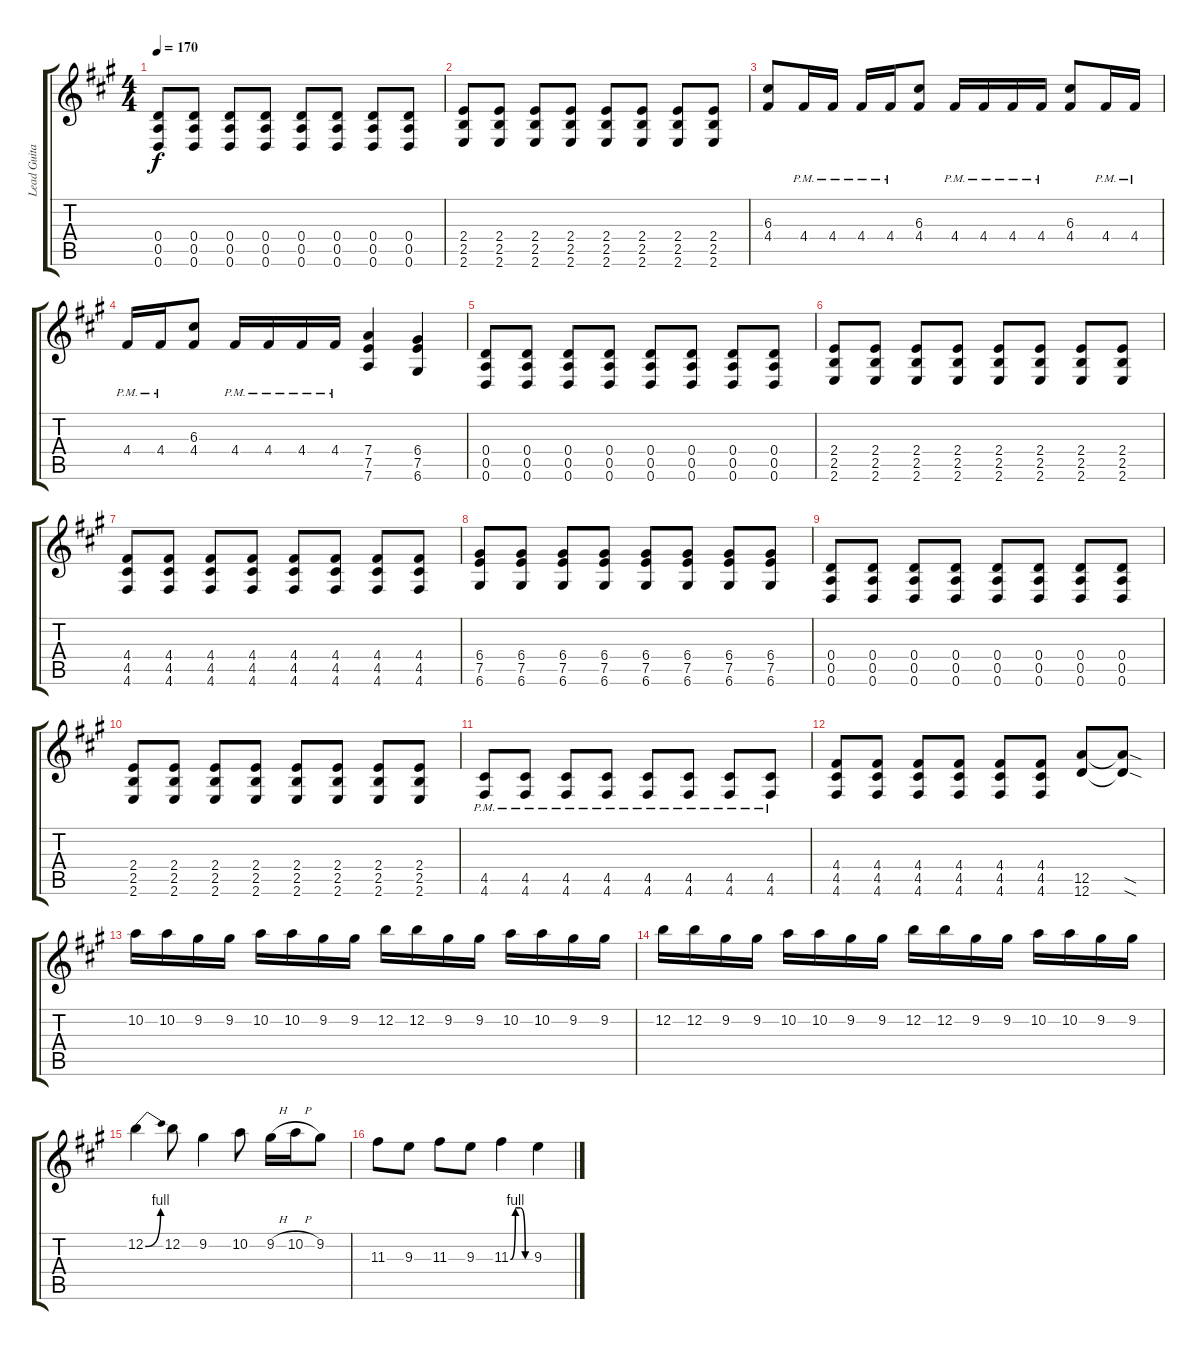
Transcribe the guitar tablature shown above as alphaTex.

\track ("Lead Guitar" "Lead Guita") {instrument distortionguitar}
\staff {score tabs}
\tuning (E4 B3 G3 D3 A2 D2) {hide}
\ts (4 4)
\tempo 170
\clef g2
\ks a
(0.4 0.5 0.6).8{dy f} (0.4 0.5 0.6).8 (0.4 0.5 0.6).8 (0.4 0.5 0.6).8 (0.4 0.5 0.6).8 (0.4 0.5 0.6).8 (0.4 0.5 0.6).8 (0.4 0.5 0.6).8 |
(2.4 2.5 2.6).8 (2.4 2.5 2.6).8 (2.4 2.5 2.6).8 (2.4 2.5 2.6).8 (2.4 2.5 2.6).8 (2.4 2.5 2.6).8 (2.4 2.5 2.6).8 (2.4 2.5 2.6).8 |
(6.3 4.4).8 4.4{pm}.16 4.4{pm}.16 4.4{pm}.16 4.4{pm}.16 (6.3 4.4).8 4.4{pm}.16 4.4{pm}.16 4.4{pm}.16 4.4{pm}.16 (6.3 4.4).8 4.4{pm}.16 4.4{pm}.16 |
4.4{pm}.16 4.4{pm}.16 (6.3 4.4).8 4.4{pm}.16 4.4{pm}.16 4.4{pm}.16 4.4{pm}.16 (7.4 7.5 7.6).4 (6.4 7.5 6.6).4 |
(0.4 0.5 0.6).8 (0.4 0.5 0.6).8 (0.4 0.5 0.6).8 (0.4 0.5 0.6).8 (0.4 0.5 0.6).8 (0.4 0.5 0.6).8 (0.4 0.5 0.6).8 (0.4 0.5 0.6).8 |
(2.4 2.5 2.6).8 (2.4 2.5 2.6).8 (2.4 2.5 2.6).8 (2.4 2.5 2.6).8 (2.4 2.5 2.6).8 (2.4 2.5 2.6).8 (2.4 2.5 2.6).8 (2.4 2.5 2.6).8 |
(4.4 4.5 4.6).8 (4.4 4.5 4.6).8 (4.4 4.5 4.6).8 (4.4 4.5 4.6).8 (4.4 4.5 4.6).8 (4.4 4.5 4.6).8 (4.4 4.5 4.6).8 (4.4 4.5 4.6).8 |
(6.4 7.5 6.6).8 (6.4 7.5 6.6).8 (6.4 7.5 6.6).8 (6.4 7.5 6.6).8 (6.4 7.5 6.6).8 (6.4 7.5 6.6).8 (6.4 7.5 6.6).8 (6.4 7.5 6.6).8 |
(0.4 0.5 0.6).8 (0.4 0.5 0.6).8 (0.4 0.5 0.6).8 (0.4 0.5 0.6).8 (0.4 0.5 0.6).8 (0.4 0.5 0.6).8 (0.4 0.5 0.6).8 (0.4 0.5 0.6).8 |
(2.4 2.5 2.6).8 (2.4 2.5 2.6).8 (2.4 2.5 2.6).8 (2.4 2.5 2.6).8 (2.4 2.5 2.6).8 (2.4 2.5 2.6).8 (2.4 2.5 2.6).8 (2.4 2.5 2.6).8 |
(4.5{pm} 4.6{pm}).8 (4.5{pm} 4.6{pm}).8 (4.5{pm} 4.6{pm}).8 (4.5{pm} 4.6{pm}).8 (4.5{pm} 4.6{pm}).8 (4.5{pm} 4.6{pm}).8 (4.5{pm} 4.6{pm}).8 (4.5{pm} 4.6{pm}).8 |
(4.4 4.5 4.6).8 (4.4 4.5 4.6).8 (4.4 4.5 4.6).8 (4.4 4.5 4.6).8 (4.4 4.5 4.6).8 (4.4 4.5 4.6).8 (12.5 12.6).8 (12.5{sod t} 12.6{sod t}).8 |
10.2.16 10.2.16 9.2.16 9.2.16 10.2.16 10.2.16 9.2.16 9.2.16 12.2.16 12.2.16 9.2.16 9.2.16 10.2.16 10.2.16 9.2.16 9.2.16 |
12.2.16 12.2.16 9.2.16 9.2.16 10.2.16 10.2.16 9.2.16 9.2.16 12.2.16 12.2.16 9.2.16 9.2.16 10.2.16 10.2.16 9.2.16 9.2.16 |
12.2{be (bend 0 0 60 4)}.4 12.2.8 9.2.4 10.2.8 9.2{h}.16 10.2{h}.16 9.2.8 |
11.3.8 9.3.8 11.3.8 9.3.8 11.3{be (custom 0 0 15 4 30 4 45 0 60 0)}.4 9.3.4
